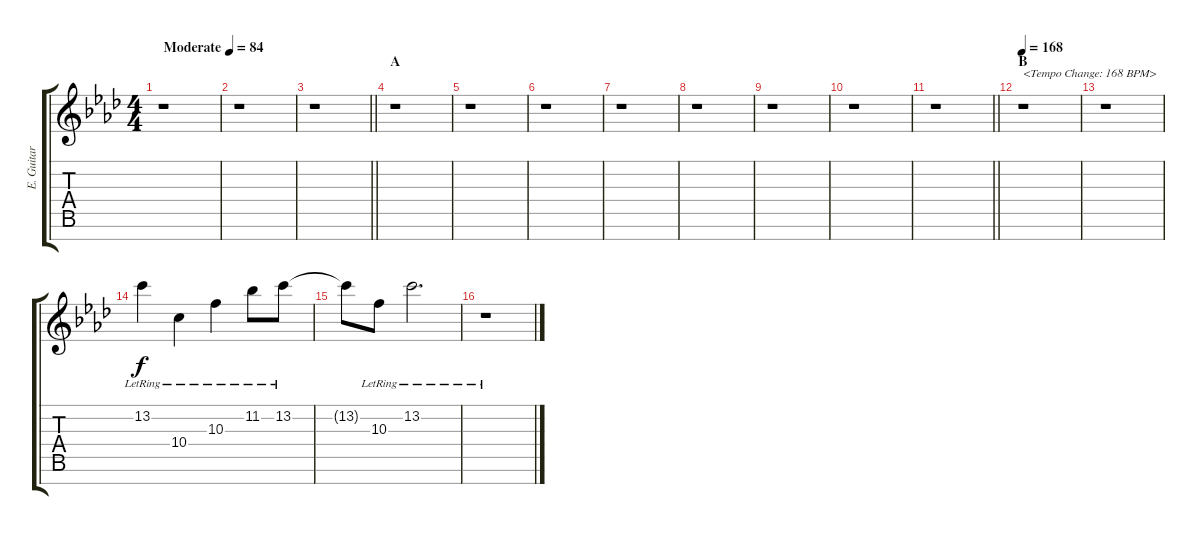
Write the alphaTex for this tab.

\track ("E. Guitar IV" "E. Guitar ") {instrument electricguitarclean}
\staff {score tabs}
\tuning (E4 B3 G3 D3 A2 E2 B1) {hide}
\ts (4 4)
\tempo (84 "Moderate")
\clef g2
\ks ab
r.1{dy f instrument electricguitarclean} |
r.1 |
\barLineRight lightlight
r.1 |
\section ("" "A")
r.1 |
r.1 |
r.1 |
r.1 |
r.1 |
r.1 |
r.1 |
\barLineRight lightlight
r.1 |
\section ("" "B")
\tempo 168
r.1{txt "<Tempo Change: 168 BPM>"} |
r.1 |
13.2{lr}.4 10.4{lr}.4 10.3{lr}.4 11.2{lr}.8 13.2{lr}.8 |
13.2{t}.8 10.3{lr}.8 13.2{lr}.2{d} |
r.1
